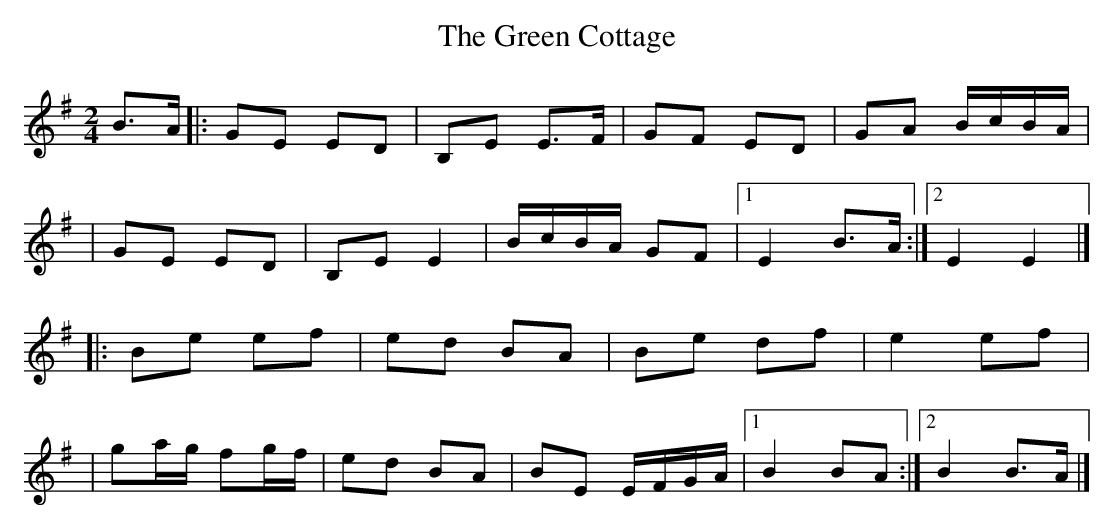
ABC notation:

X:1
T:The Green Cottage
M:2/4
L:1/8
K:Em
B>A|:GE ED|B,E E>F|GF ED|GA B/c/B/A/|
|GE ED|B,E E2|B/c/B/A/ GF|1 E2 B>A:|2 E2 E2|]
|:Be ef|ed BA|Be df|e2 ef|
|ga/g/ fg/f/|ed BA|BE E/F/G/A/|1 B2 BA:|2 B2 B>A|]
